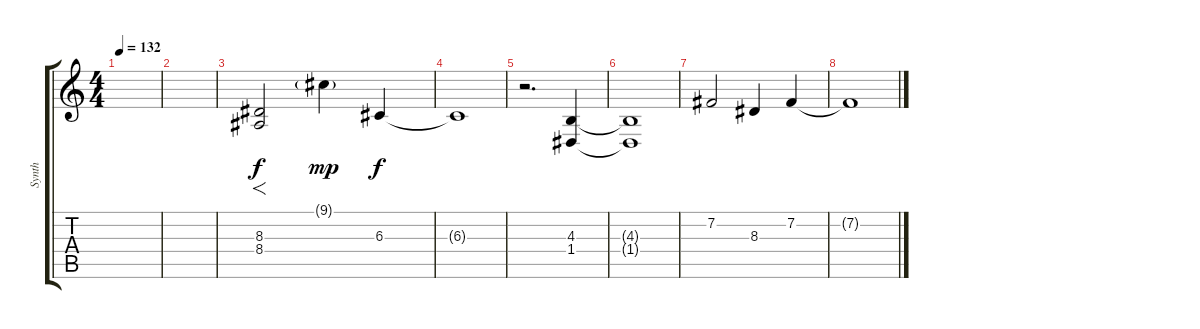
\track ("Synth" "Synth") {instrument frenchhorn}
\staff {score tabs}
\tuning (E4 B3 G3 D3 A2 E2) {hide}
\ts (4 4)
\tempo 132
\clef g2
\ks c
|
|
(8.3 8.4).2{f volume 11 instrument frenchhorn} 9.1{g}.4{dy mp} 6.3.4{dy f} |
6.3{t}.1{volume 5} |
r.2{d volume 11} (4.3 1.4).4 |
(4.3{t} 1.4{t}).1{volume 5} |
7.2.2{volume 11} 8.3.4 7.2.4 |
7.2{t}.1{volume 5}
